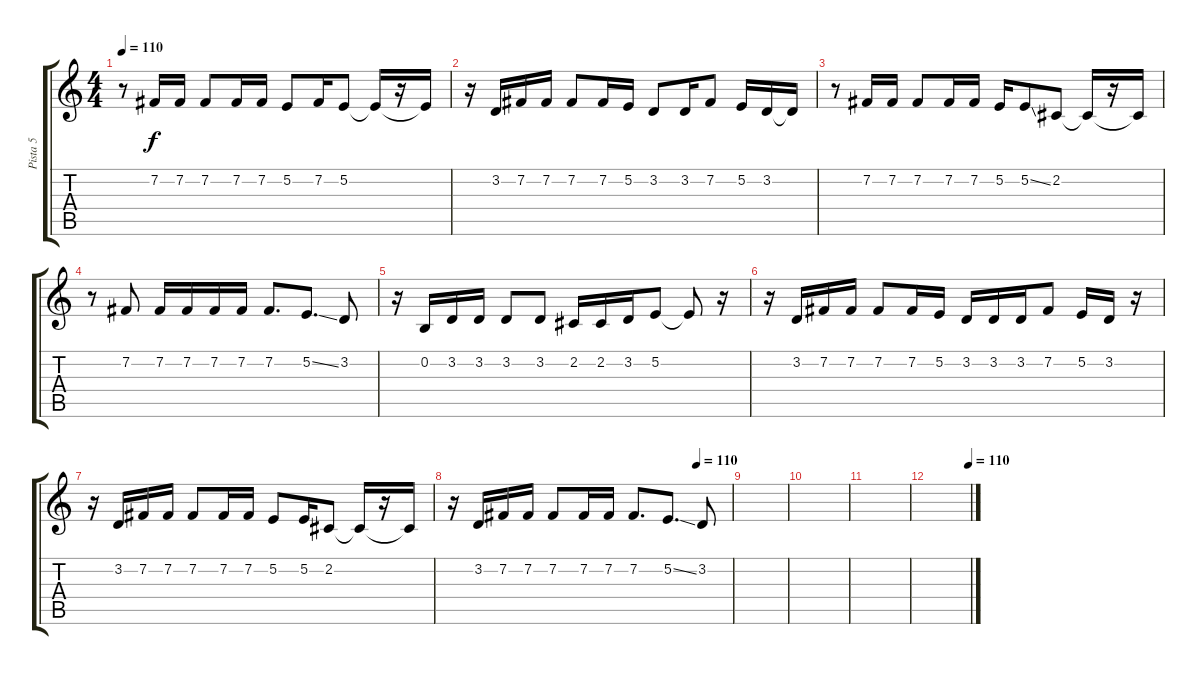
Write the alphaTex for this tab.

\track ("Pista 5" "Pista 5") {instrument tenorsax}
\staff {score tabs}
\tuning (E4 B3 G3 D3 A2 E2) {hide}
\ts (4 4)
\tempo 110
\clef g2
\ks c
r.8{dy f} 7.2.16 7.2.16 7.2.8 7.2.16 7.2.16 5.2.8 7.2.16 5.2.8 5.2{t}.16 r.16 5.2{t}.16 |
r.16 3.2.16 7.2.16 7.2.16 7.2.8 7.2.16 5.2.16 3.2.8 3.2.16 7.2.8 5.2.16 3.2.16 3.2{t}.16 |
r.8 7.2.16 7.2.16 7.2.8 7.2.16 7.2.16 5.2.16 5.2{ss}.8 2.2.8 2.2{t}.16 r.16 2.2{t}.16 |
r.8 7.2.8 7.2.16 7.2.16 7.2.16 7.2.16 7.2.8{d} 5.2{ss}.8{d} 3.2.8 |
r.16 0.2.16 3.2.16 3.2.16 3.2.8 3.2.8 2.2.16 2.2.16 3.2.16 5.2.8 5.2{t}.8 r.16 |
r.16 3.2.16 7.2.16 7.2.16 7.2.8 7.2.16 5.2.16 3.2.16 3.2.16 3.2.16 7.2.8 5.2.16 3.2.16 r.16 |
r.16 3.2.16 7.2.16 7.2.16 7.2.8 7.2.16 7.2.16 5.2.8 5.2.16 2.2.8 2.2{t}.16 r.16 2.2{t}.16 |
\tempo (110 0.875)
r.16 3.2.16 7.2.16 7.2.16 7.2.8 7.2.16 7.2.16 7.2.8{d} 5.2{ss}.8{d} 3.2.8 |
|
|
|
\tempo (110 0.96875)
